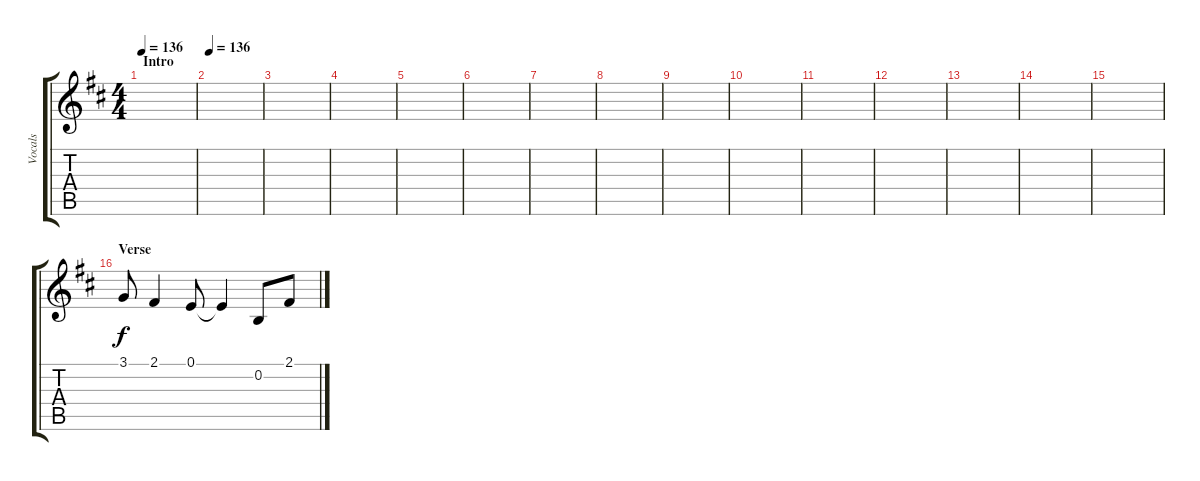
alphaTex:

\track ("Vocals" "Vocals") {instrument clarinet}
\staff {score tabs}
\tuning (E4 B3 G3 D3 A2 E2) {hide}
\ts (4 4)
\section ("" "Intro")
\tempo 136
\tempo 100
\tempo 136
\clef g2
\ks d
|
\tempo 136
|
|
|
|
|
|
|
|
|
|
|
|
|
|
\section ("" "Verse")
3.1.8 2.1.4 0.1.8 0.1{t}.4 0.2.8 2.1.8
